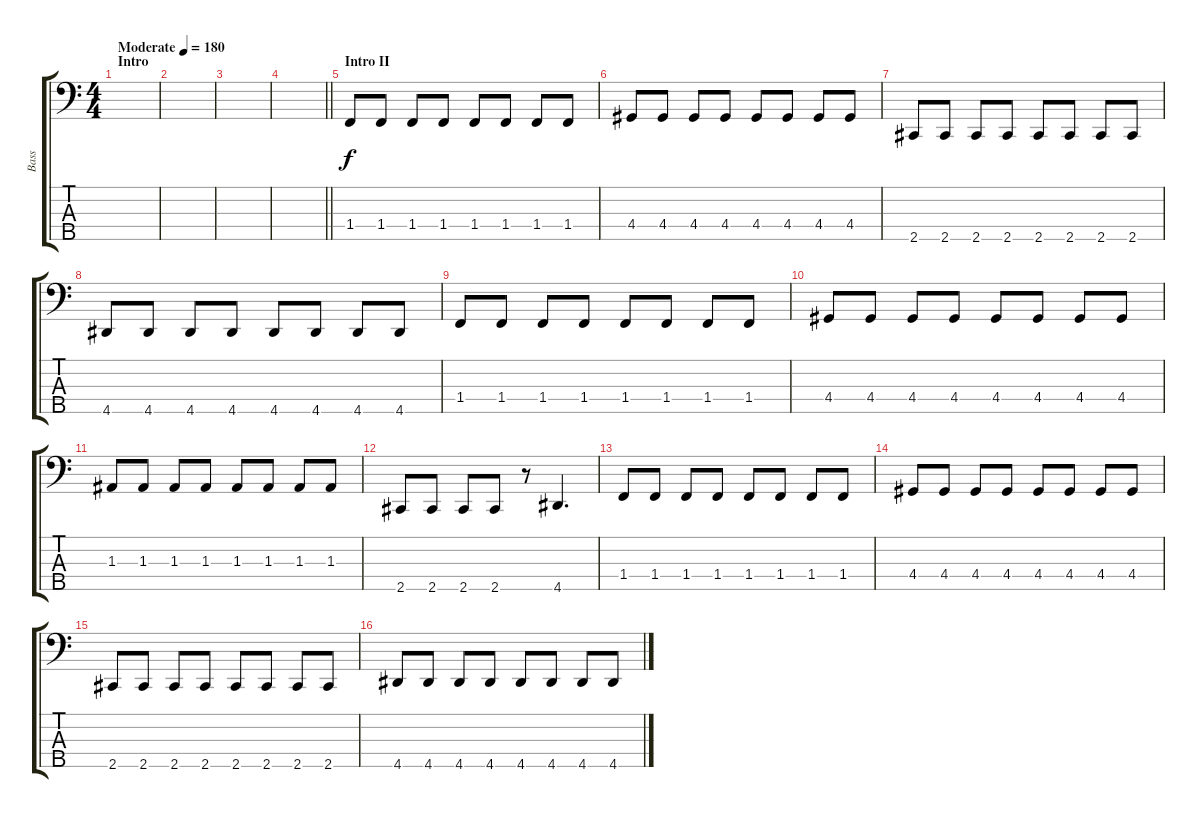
\track ("Bass" "Bass") {instrument electricbassfinger}
\staff {score tabs}
\tuning (G2 D2 A1 E1 B0) {hide}
\ts (4 4)
\section ("" "Intro")
\tempo (180 "Moderate")
\clef f4
\ks c
|
|
|
\barLineRight lightlight
|
\section ("" "Intro II")
1.4.8 1.4.8 1.4.8 1.4.8 1.4.8 1.4.8 1.4.8 1.4.8 |
4.4.8 4.4.8 4.4.8 4.4.8 4.4.8 4.4.8 4.4.8 4.4.8 |
2.5.8 2.5.8 2.5.8 2.5.8 2.5.8 2.5.8 2.5.8 2.5.8 |
4.5.8 4.5.8 4.5.8 4.5.8 4.5.8 4.5.8 4.5.8 4.5.8 |
1.4.8 1.4.8 1.4.8 1.4.8 1.4.8 1.4.8 1.4.8 1.4.8 |
4.4.8 4.4.8 4.4.8 4.4.8 4.4.8 4.4.8 4.4.8 4.4.8 |
1.3.8 1.3.8 1.3.8 1.3.8 1.3.8 1.3.8 1.3.8 1.3.8 |
2.5.8 2.5.8 2.5.8 2.5.8 r.8 4.5.4{d} |
1.4.8 1.4.8 1.4.8 1.4.8 1.4.8 1.4.8 1.4.8 1.4.8 |
4.4.8 4.4.8 4.4.8 4.4.8 4.4.8 4.4.8 4.4.8 4.4.8 |
2.5.8 2.5.8 2.5.8 2.5.8 2.5.8 2.5.8 2.5.8 2.5.8 |
4.5.8 4.5.8 4.5.8 4.5.8 4.5.8 4.5.8 4.5.8 4.5.8
